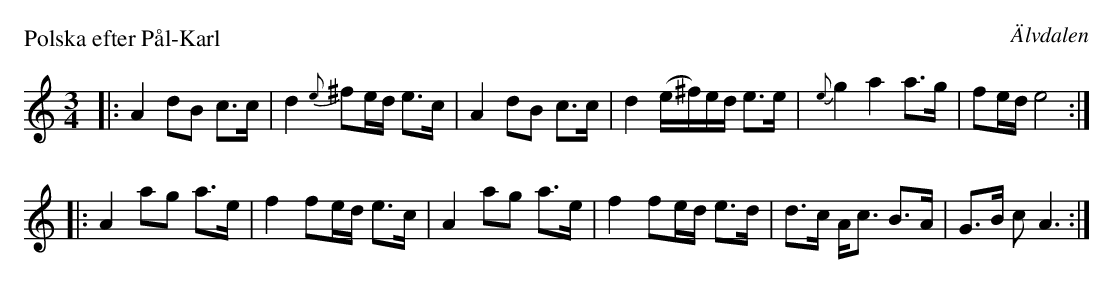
X:1
P: Polska efter P\aal-Karl
O: \"Alvdalen
M: 3/4
L: 1/8
K: Am
|: A2 dB c>c \
| d2 {e}^fe/d/ e>c \
| A2 dB c>c \
| d2 (e/^f/)e/d/ e>e \
| {e}g2 a2 a>g \
| fe/d/ e4 :|
|: A2 ag a>e \
| f2 fe/d/ e>c \
| A2 ag a>e \
| f2 fe/d/ e>d \
| d>c A<c B>A \
| G>B c A3 :|
